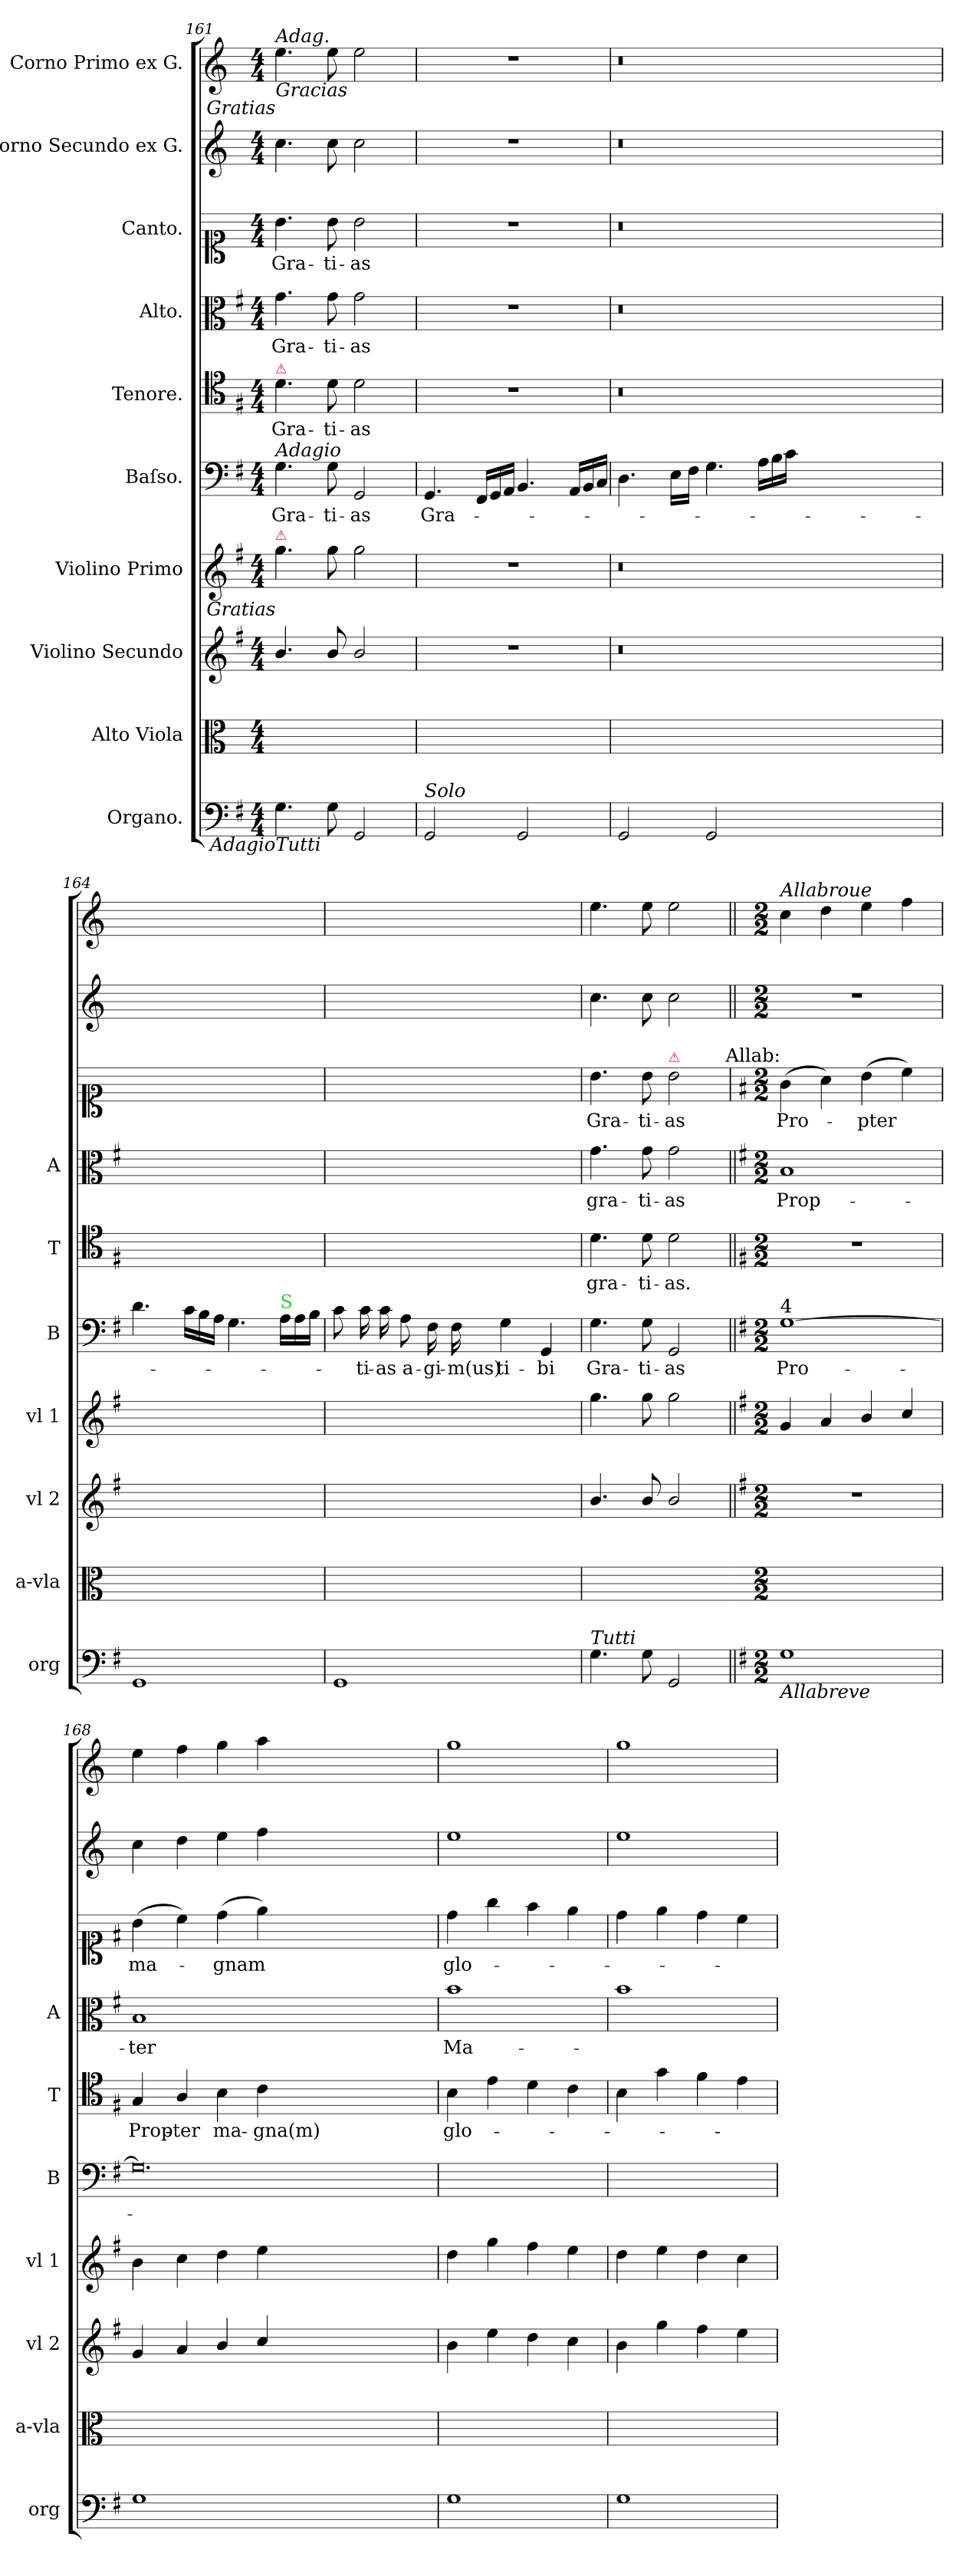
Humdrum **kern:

**kern	**kern	**kern	**kern	**kern	**text	**kern	**text	**kern	**text	**kern	**text	**kern	**kern
*part10	*part9	*part8	*part7	*part6	*part6	*part5	*part5	*part4	*part4	*part3	*part3	*part2	*part1
*staff10	*staff9	*staff8	*staff7	*staff6	*staff6	*staff5	*staff5	*staff4	*staff4	*staff3	*staff3	*staff2	*staff1
*I"Organo.	*I"Alto Viola	*I"Violino Secundo	*I"Violino Primo	*I"Baſso.	*	*I"Tenore.	*	*I"Alto.	*	*I"Canto.	*	*I"Corno Secundo ex G.	*I"Corno Primo ex G.
*I'org	*I'a-vla	*I'vl 2	*I'vl 1	*I'B	*	*I'T	*	*I'A	*	*	*	*	*
*clefF4	*clefC3	*clefG2	*clefG2	*clefF4	*	*clefC4	*	*clefC3	*	*clefC1	*	*clefG2	*clefG2
*	*	*	*	*	*	*	*	*	*	*	*	*ITrd3c5	*ITrd3c5
*k[f#]	*k[]	*k[f#]	*k[f#]	*k[f#]	*	*k[f#]	*	*k[f#]	*	*k[]	*	*	*
*M4/4	*M4/4	*M4/4	*M4/4	*M4/4	*	*M4/4	*	*M4/4	*	*M4/4	*	*M4/4	*M4/4
=161	=161	=161	=161	=161	=161	=161	=161	=161	=161	=161	=161	=161	=161
!	!	!	!	!	!	!	!	!	!	!	!	!	!LO:TX:b:i:t=Gracias
!	!	!	!	!	!	!	!	!	!	!	!	!	!LO:TX:a:i:t=Adag.
!	!	!	!	!	!	!	!	!	!	!	!	!LO:TX:a:i:rj:t=Gratias	!
!	!	!	!	!	!	!LO:TX:a:color=crimson:t=⚠	!	!	!	!	!	!	!
!	!	!	!	!LO:TX:a:i:t=Adagio	!	!	!	!	!	!	!	!	!
!	!	!	!LO:TX:a:color=crimson:t=⚠	!	!	!	!	!	!	!	!	!	!
!	!	!	!LO:TX:b:i:rj:t=Gratias	!	!	!	!	!	!	!	!	!	!
!LO:TX:b:i:t=Tutti	!	!	!	!	!	!	!	!	!	!	!	!	!
!LO:TX:b:i:rj:t=Adagio	!	!	!	!	!	!	!	!	!	!	!	!	!
4.G\	1ryy	4.b/	4.gg\	4.G\	Gra-	4.d\	Gra-	4.g\	Gra-	4.b\	Gra-	4.g\	4.b\
8G\	.	8b/	8gg\	8G\	-ti-	8d\	-ti-	8g\	-ti-	8b\	-ti-	8g\	8b\
2GG/	.	2b/	2gg\	2GG/	-as	2d\	-as	2g\	-as	2b\	-as	2g\	2b\
=162	=162	=162	=162	=162	=162	=162	=162	=162	=162	=162	=162	=162	=162
!LO:TX:a:i:t=Solo	!	!	!	!	!	!	!	!	!	!	!	!	!
2GG/	1ryy	1r	1r	4.GG/	Gra-	1r	.	1r	.	1r	.	1r	1r
*	*	*	*	*Xtuplet	*	*	*	*	*	*	*	*	*
.	.	.	.	24FF#/LL	.	.	.	.	.	.	.	.	.
.	.	.	.	24GG/	.	.	.	.	.	.	.	.	.
.	.	.	.	24AA/JJ	.	.	.	.	.	.	.	.	.
2GG/	.	.	.	4.BB/	.	.	.	.	.	.	.	.	.
.	.	.	.	24AA/LL	.	.	.	.	.	.	.	.	.
.	.	.	.	24BB/	.	.	.	.	.	.	.	.	.
.	.	.	.	24C/JJ	.	.	.	.	.	.	.	.	.
=163	=163	=163	=163	=163	=163	=163	=163	=163	=163	=163	=163	=163	=163
2GG/	1ryy	0.r	0.r	4.D\	.	0.r	.	0.r	.	0.r	.	0.r	0.r
.	.	.	.	16E\LL	.	.	.	.	.	.	.	.	.
.	.	.	.	16F#\JJ	.	.	.	.	.	.	.	.	.
2GG/	.	.	.	4.G\	.	.	.	.	.	.	.	.	.
.	.	.	.	24A\LL	.	.	.	.	.	.	.	.	.
.	.	.	.	24B\	.	.	.	.	.	.	.	.	.
.	.	.	.	24c\JJ	.	.	.	.	.	.	.	.	.
0ryy	0ryy	.	.	0ryy	.	.	.	.	.	.	.	.	.
=164	=164	=164	=164	=164	=164	=164	=164	=164	=164	=164	=164	=164	=164
1GG	1ryy	1ryy	1ryy	4.d\	.	1ryy	.	1ryy	.	1ryy	.	1ryy	1ryy
.	.	.	.	24c\LL	.	.	.	.	.	.	.	.	.
.	.	.	.	24B\	.	.	.	.	.	.	.	.	.
.	.	.	.	24A\JJ	.	.	.	.	.	.	.	.	.
.	.	.	.	4.G\	.	.	.	.	.	.	.	.	.
!	!	!	!	!LO:TX:a:color=limegreen:t=S	!	!	!	!	!	!	!	!	!
.	.	.	.	24A\LL	.	.	.	.	.	.	.	.	.
.	.	.	.	24A\	.	.	.	.	.	.	.	.	.
.	.	.	.	24B\JJ	.	.	.	.	.	.	.	.	.
=165	=165	=165	=165	=165	=165	=165	=165	=165	=165	=165	=165	=165	=165
1GG	1ryy	1ryy	1ryy	8c\	.	1ryy	.	1ryy	.	1ryy	.	1ryy	1ryy
.	.	.	.	16c\	-ti-	.	.	.	.	.	.	.	.
.	.	.	.	16c\	-as	.	.	.	.	.	.	.	.
.	.	.	.	8A\	a-	.	.	.	.	.	.	.	.
.	.	.	.	16F#\	-gi-	.	.	.	.	.	.	.	.
.	.	.	.	16F#\	-m(us)	.	.	.	.	.	.	.	.
.	.	.	.	4G\	ti-	.	.	.	.	.	.	.	.
.	.	.	.	4GG/	-bi	.	.	.	.	.	.	.	.
=166	=166	=166	=166	=166	=166	=166	=166	=166	=166	=166	=166	=166	=166
!LO:TX:a:i:t=Tutti	!	!	!	!	!	!	!	!	!	!	!	!	!
4.G\	1ryy	4.b/	4.gg\	4.G\	Gra-	4.d\	gra-	4.g\	gra-	4.b\	Gra-	4.g\	4.b\
8G\	.	8b/	8gg\	8G\	-ti-	8d\	-ti-	8g\	-ti-	8b\	-ti-	8g\	8b\
!	!	!	!	!	!	!	!	!	!	!LO:TX:a:color=crimson:t=⚠	!	!	!
2GG/	.	2b/	2gg\	2GG/	-as	2d\	-as.	2g\	-as	2b\	-as	2g\	2b\
=167||	=167||	=167||	=167||	=167||	=167||	=167||	=167||	=167||	=167||	=167	=167||	=167||	=167||
*k[f#]	*	*	*k[f#]	*	*	*k[f#]	*	*	*	*k[f#]	*	*	*
*M2/2	*M2/2	*M2/2	*M2/2	*M2/2	*	*M2/2	*	*M2/2	*	*M2/2	*	*M2/2	*M2/2
!	!	!	!	!	!	!	!	!	!	!	!	!	!LO:TX:a:i:t=Allabroue
!	!	!	!	!	!	!	!	!	!	!LO:TX:a:rj:t=Allab&colon;	!	!	!
!	!	!	!	!LO:TX:a:t=4	!	!	!	!	!	!	!	!	!
!LO:TX:b:i:t=Allabreve	!	!	!	!	!	!	!	!	!	!	!	!	!
1G	1ryy	1r	4g/	[1G	Pro-	1r	.	1B	Prop-	(4g\	Pro-	1r	4g\
.	.	.	4a/	.	.	.	.	.	.	4a\)	.	.	4a\
.	.	.	4b/	.	.	.	.	.	.	(4b\	-pter	.	4b\
.	.	.	4cc/	.	.	.	.	.	.	4cc\)	.	.	4cc\
=168	=168	=168	=168	=168	=168	=168	=168	=168	=168	=168	=168	=168	=168
1G	1ryy	4g/	4b\	0.G]	.	4G/	Prop-	1B	-ter	(4b\	ma-	4g\	4b\
.	.	4a/	4cc\	.	.	4A/	-ter	.	.	4cc\)	.	4a\	4cc\
.	.	4b/	4dd\	.	.	4B\	ma-	.	.	(4dd\	-gnam	4b\	4dd\
.	.	4cc/	4ee\	.	.	4c\	-gna(m)	.	.	4ee\)	.	4cc\	4ee\
0ryy	0ryy	0ryy	0ryy	.	.	0ryy	.	0ryy	.	0ryy	.	0ryy	0ryy
=169	=169	=169	=169	=169	=169	=169	=169	=169	=169	=169	=169	=169	=169
1G	1ryy	4b\	4dd\	1ryy	.	4B\	glo-	1b	Ma-	4dd\	glo-	1b	1dd
.	.	4ee\	4gg\	.	.	4e\	.	.	.	4gg\	.	.	.
.	.	4dd\	4ff#\	.	.	4d\	.	.	.	4ff#\	.	.	.
.	.	4cc\	4ee\	.	.	4c\	.	.	.	4ee\	.	.	.
=170	=170	=170	=170	=170	=170	=170	=170	=170	=170	=170	=170	=170	=170
1G	1ryy	4b\	4dd\	1ryy	.	4B\	.	1b	.	4dd\	.	1b	1dd
.	.	4gg\	4ee\	.	.	4g\	.	.	.	4ee\	.	.	.
.	.	4ff#\	4dd\	.	.	4f#\	.	.	.	4dd\	.	.	.
.	.	4ee\	4cc\	.	.	4e\	.	.	.	4cc\	.	.	.
=	=	=	=	=	=	=	=	=	=	=	=	=	=
*-	*-	*-	*-	*-	*-	*-	*-	*-	*-	*-	*-	*-	*-
